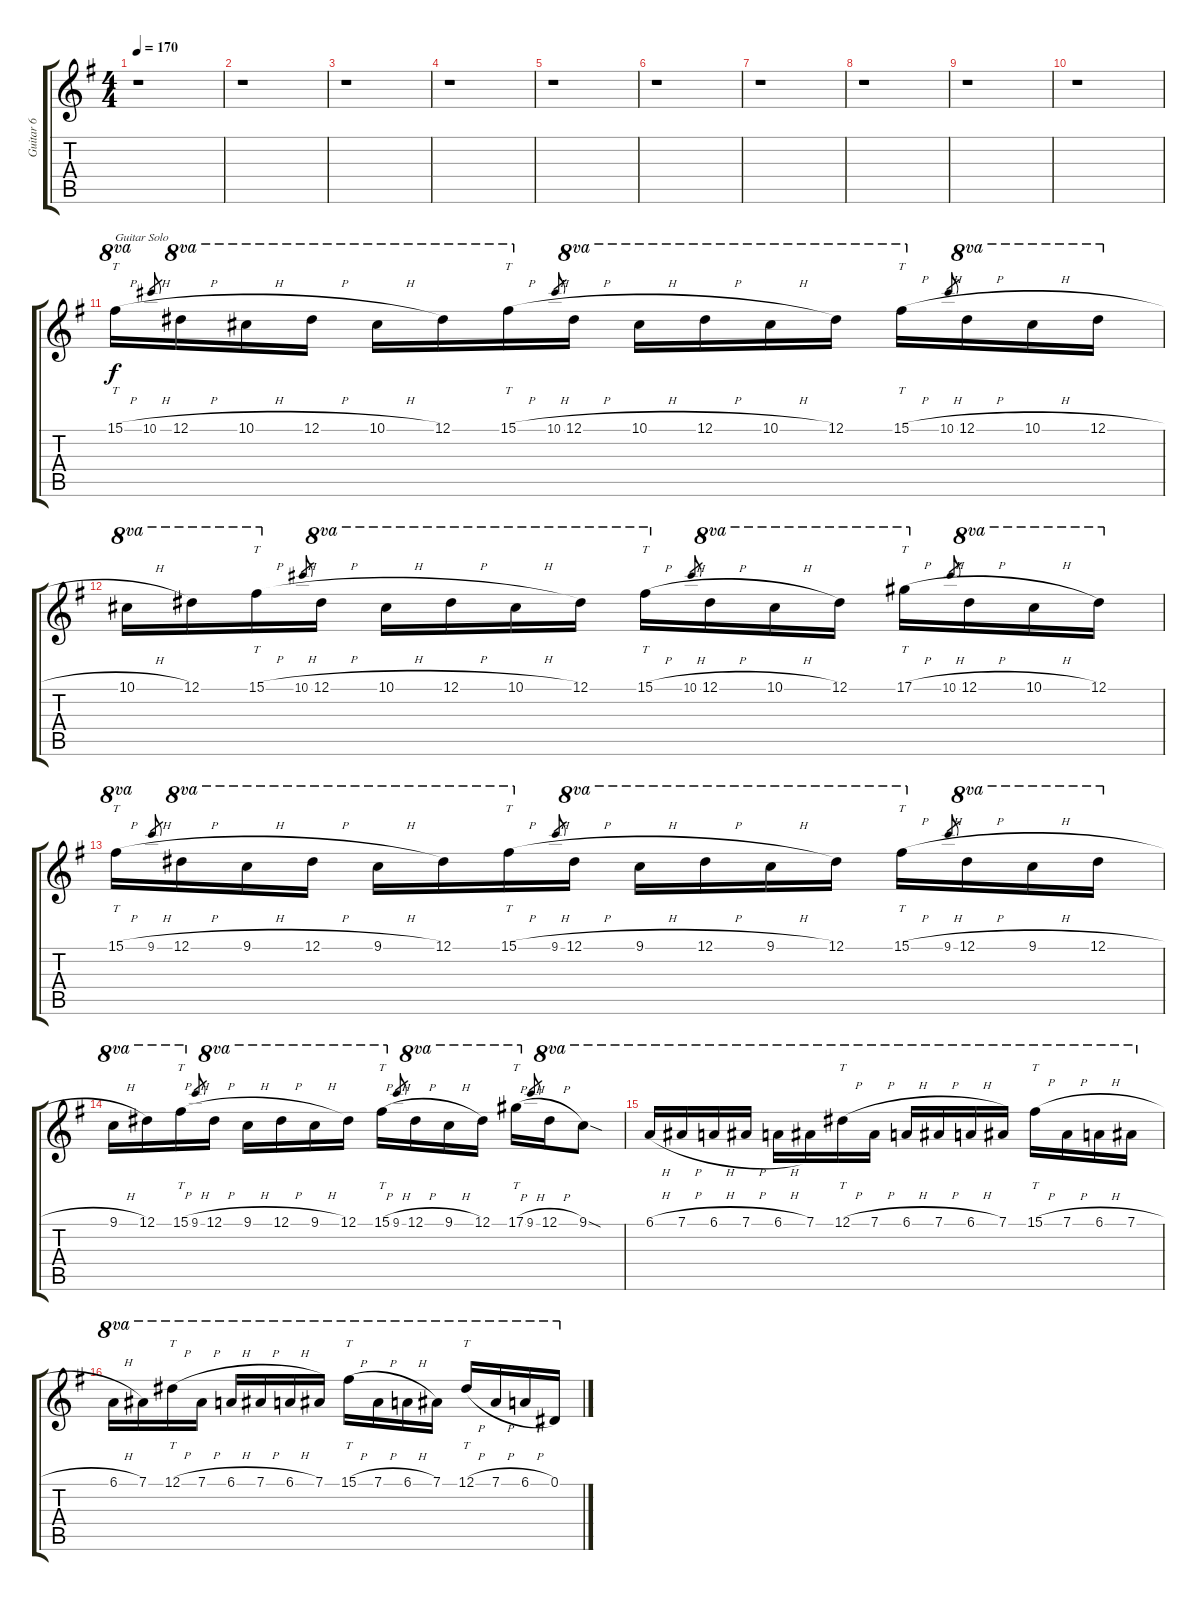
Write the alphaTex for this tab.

\track ("Guitar 6" "Guitar 6") {instrument distortionguitar}
\staff {score tabs}
\tuning (Eb4 Bb3 Gb3 Db3 Ab2 Eb2) {hide}
\ts (4 4)
\tempo 170
\clef g2
\ks g
r.1{dy f} |
r.1 |
r.1 |
r.1 |
r.1 |
r.1 |
r.1 |
r.1 |
r.1 |
r.1 |
15.1{h}.16{tt ot 8va txt "Guitar Solo"} 10.1{h}.8{gr} 12.1{h}.16{ot 8va} 10.1{h}.16{ot 8va} 12.1{h}.16{ot 8va} 10.1{h}.16{ot 8va} 12.1.16{ot 8va} 15.1{h}.16{tt ot 8va} 10.1{h}.8{gr} 12.1{h}.16{ot 8va} 10.1{h}.16{ot 8va} 12.1{h}.16{ot 8va} 10.1{h}.16{ot 8va} 12.1.16{ot 8va} 15.1{h}.16{tt ot 8va} 10.1{h}.8{gr} 12.1{h}.16{ot 8va} 10.1{h}.16{ot 8va} 12.1{h}.16{ot 8va} |
10.1{h}.16{ot 8va} 12.1.16{ot 8va} 15.1{h}.16{tt ot 8va} 10.1{h}.8{gr} 12.1{h}.16{ot 8va} 10.1{h}.16{ot 8va} 12.1{h}.16{ot 8va} 10.1{h}.16{ot 8va} 12.1.16{ot 8va} 15.1{h}.16{tt ot 8va} 10.1{h}.8{gr} 12.1{h}.16{ot 8va} 10.1{h}.16{ot 8va} 12.1.16{ot 8va} 17.1{h}.16{tt ot 8va} 10.1{h}.8{gr} 12.1{h}.16{ot 8va} 10.1{h}.16{ot 8va} 12.1.16{ot 8va} |
15.1{h}.16{tt ot 8va} 9.1{h}.8{gr} 12.1{h}.16{ot 8va} 9.1{h}.16{ot 8va} 12.1{h}.16{ot 8va} 9.1{h}.16{ot 8va} 12.1.16{ot 8va} 15.1{h}.16{tt ot 8va} 9.1{h}.8{gr} 12.1{h}.16{ot 8va} 9.1{h}.16{ot 8va} 12.1{h}.16{ot 8va} 9.1{h}.16{ot 8va} 12.1.16{ot 8va} 15.1{h}.16{tt ot 8va} 9.1{h}.8{gr} 12.1{h}.16{ot 8va} 9.1{h}.16{ot 8va} 12.1{h}.16{ot 8va} |
9.1{h}.16{ot 8va} 12.1.16{ot 8va} 15.1{h}.16{tt ot 8va} 9.1{h}.8{gr} 12.1{h}.16{ot 8va} 9.1{h}.16{ot 8va} 12.1{h}.16{ot 8va} 9.1{h}.16{ot 8va} 12.1.16{ot 8va} 15.1{h}.16{tt ot 8va} 9.1{h}.8{gr} 12.1{h}.16{ot 8va} 9.1{h}.16{ot 8va} 12.1.16{ot 8va} 17.1{h}.16{tt ot 8va} 9.1{h}.8{gr} 12.1{h}.16{ot 8va} 9.1{sod}.8{ot 8va} |
6.1{h}.16{ot 8va} 7.1{h}.16{ot 8va} 6.1{h}.16{ot 8va} 7.1{h}.16{ot 8va} 6.1{h}.16{ot 8va} 7.1.16{ot 8va} 12.1{h}.16{tt ot 8va} 7.1{h}.16{ot 8va} 6.1{h}.16{ot 8va} 7.1{h}.16{ot 8va} 6.1{h}.16{ot 8va} 7.1.16{ot 8va} 15.1{h}.16{tt ot 8va} 7.1{h}.16{ot 8va} 6.1{h}.16{ot 8va} 7.1{h}.16{ot 8va} |
6.1{h}.16{ot 8va} 7.1.16{ot 8va} 12.1{h}.16{tt ot 8va} 7.1{h}.16{ot 8va} 6.1{h}.16{ot 8va} 7.1{h}.16{ot 8va} 6.1{h}.16{ot 8va} 7.1.16{ot 8va} 15.1{h}.16{tt ot 8va} 7.1{h}.16{ot 8va} 6.1{h}.16{ot 8va} 7.1.16{ot 8va} 12.1{h}.16{tt ot 8va} 7.1{h}.16{ot 8va} 6.1{h}.16{ot 8va} 0.1.16{ot 8va}
